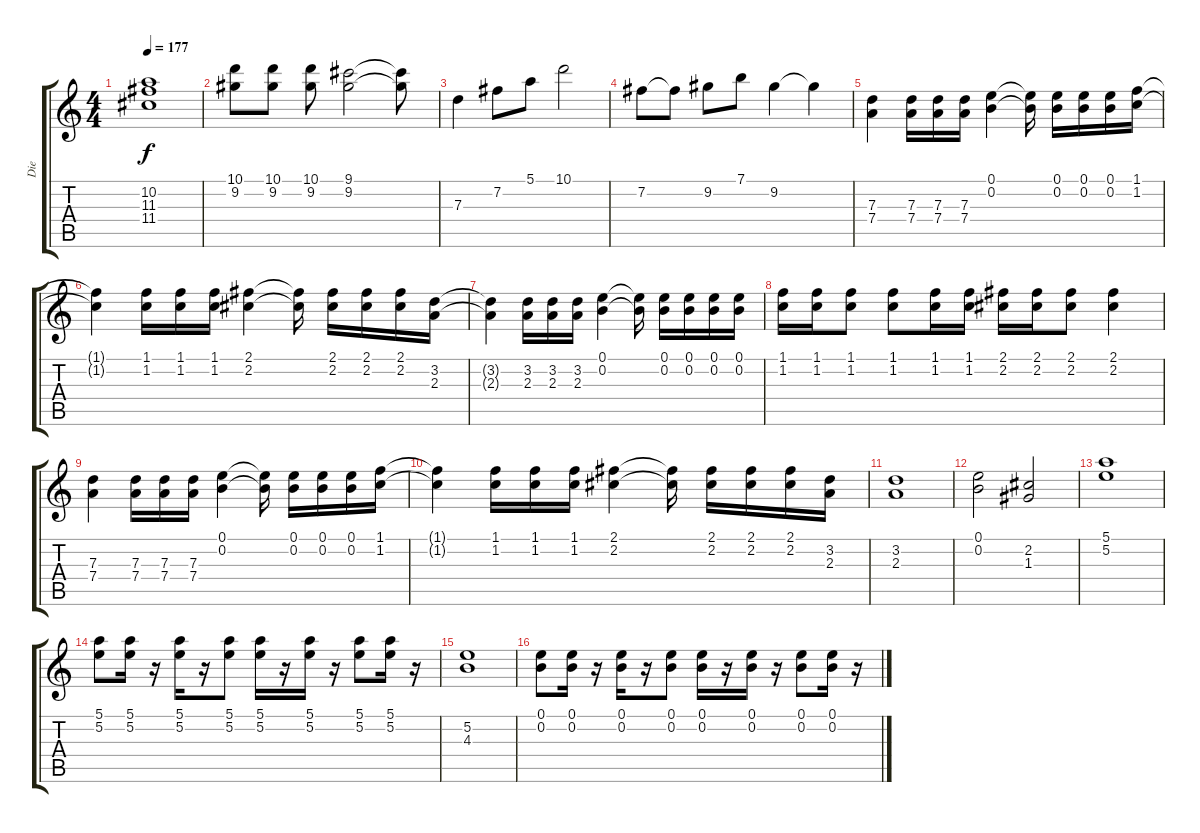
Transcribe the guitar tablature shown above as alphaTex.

\track ("Die" "Die") {instrument distortionguitar}
\staff {score tabs}
\tuning (E4 B3 G3 D3 A2 E2) {hide}
\ts (4 4)
\tempo 177
\clef g2
\ks c
(10.2 11.3 11.4).1{dy f} |
(10.1 9.2).8 (10.1 9.2).8 (10.1 9.2).8 (9.1 9.2).2 (9.1{t} 9.2{t}).8 |
7.3.4 7.2.8 5.1.8 10.1.2 |
7.2.8 7.2{t}.8 9.2.8 7.1.8 9.2.4 9.2{t}.4 |
(7.3 7.4).4 (7.3 7.4).16 (7.3 7.4).16 (7.3 7.4).16 (0.1 0.2).4 (0.1{t} 0.2{t}).16 (0.1 0.2).16 (0.1 0.2).16 (0.1 0.2).16 (1.1 1.2).16 |
(1.1{t} 1.2{t}).4 (1.1 1.2).16 (1.1 1.2).16 (1.1 1.2).16 (2.1 2.2).4 (2.1{t} 2.2{t}).16 (2.1 2.2).16 (2.1 2.2).16 (2.1 2.2).16 (3.2 2.3).16 |
(3.2{t} 2.3{t}).4 (3.2 2.3).16 (3.2 2.3).16 (3.2 2.3).16 (0.1 0.2).4 (0.1{t} 0.2{t}).16 (0.1 0.2).16 (0.1 0.2).16 (0.1 0.2).16 (0.1 0.2).16 |
(1.1 1.2).16 (1.1 1.2).16 (1.1 1.2).8 (1.1 1.2).8 (1.1 1.2).16 (1.1 1.2).16 (2.1 2.2).16 (2.1 2.2).16 (2.1 2.2).8 (2.1 2.2).4 |
(7.3 7.4).4 (7.3 7.4).16 (7.3 7.4).16 (7.3 7.4).16 (0.1 0.2).4 (0.1{t} 0.2{t}).16 (0.1 0.2).16 (0.1 0.2).16 (0.1 0.2).16 (1.1 1.2).16 |
(1.1{t} 1.2{t}).4 (1.1 1.2).16 (1.1 1.2).16 (1.1 1.2).16 (2.1 2.2).4 (2.1{t} 2.2{t}).16 (2.1 2.2).16 (2.1 2.2).16 (2.1 2.2).16 (3.2 2.3).16 |
(3.2 2.3).1 |
(0.1 0.2).2 (2.2 1.3).2 |
(5.1 5.2).1 |
(5.1 5.2).8 (5.1 5.2).16 r.16 (5.1 5.2).16 r.16 (5.1 5.2).8 (5.1 5.2).16 r.16 (5.1 5.2).16 r.16 (5.1 5.2).8 (5.1 5.2).16 r.16 |
(5.2 4.3).1 |
(0.1 0.2).8 (0.1 0.2).16 r.16 (0.1 0.2).16 r.16 (0.1 0.2).8 (0.1 0.2).16 r.16 (0.1 0.2).16 r.16 (0.1 0.2).8 (0.1 0.2).16 r.16
